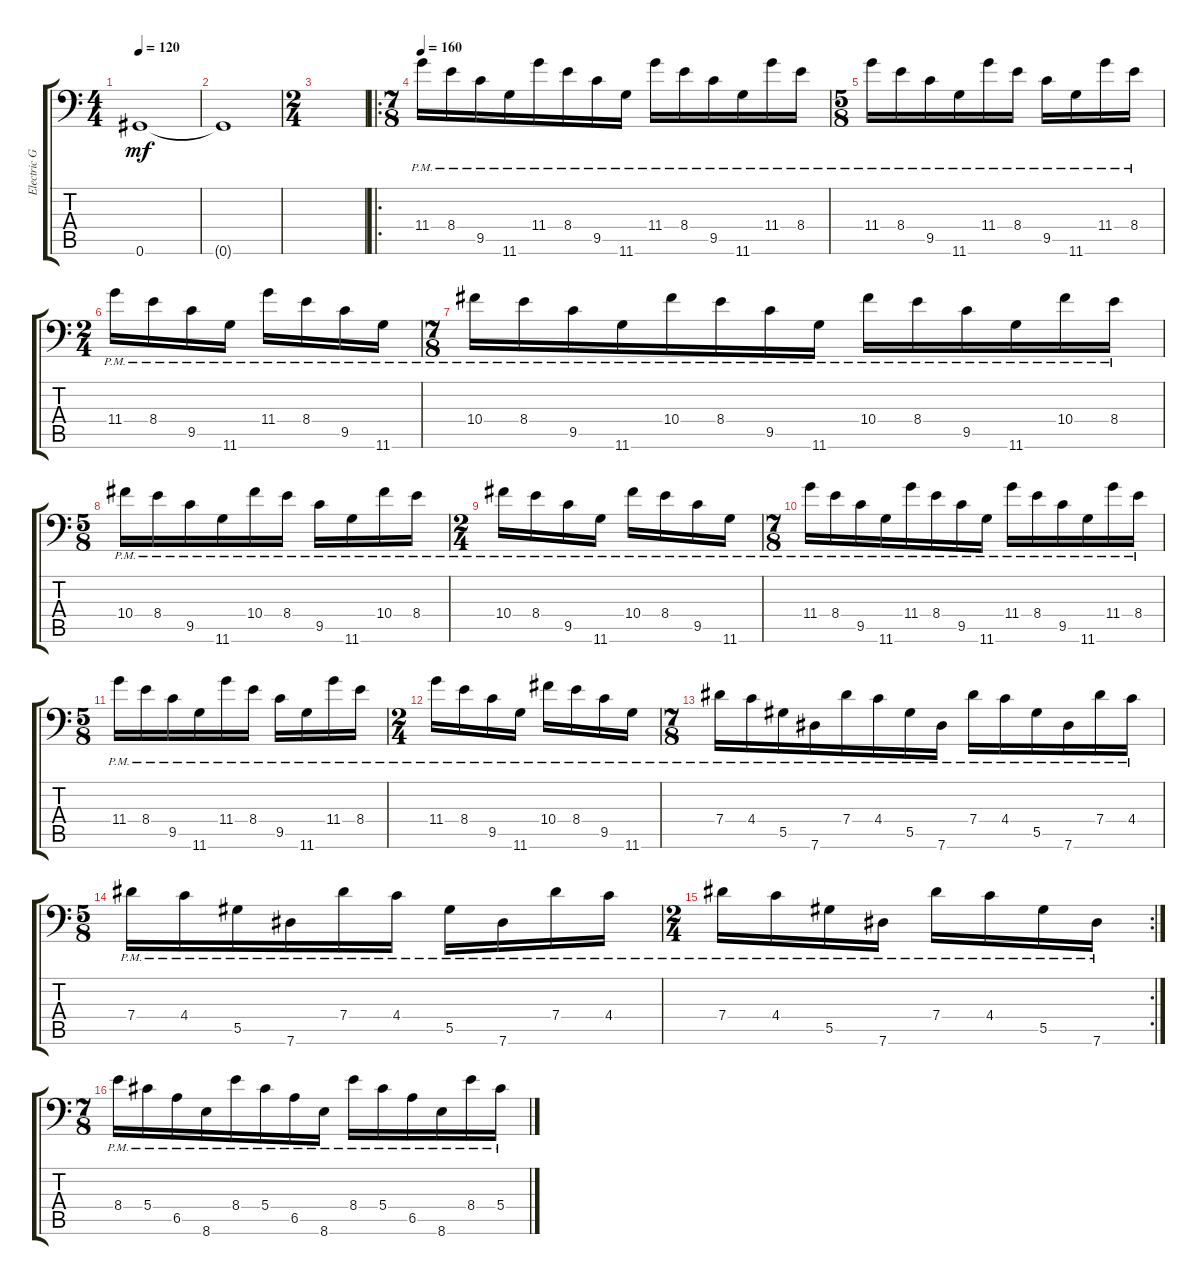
\track ("Electric Guitar 1" "Electric G") {instrument distortionguitar}
\staff {score tabs}
\tuning (Bb3 F3 Db3 Ab2 Eb2 Ab1) {hide}
\ts (4 4)
\tempo 120
\clef f4
\ks c
0.6.1{dy mf} |
0.6{t}.1 |
\ts (2 4)
|
\ro
\ts (7 8)
\tempo 160
11.4{pm}.16 8.4{pm}.16 9.5{pm}.16 11.6{pm}.16 11.4{pm}.16 8.4{pm}.16 9.5{pm}.16 11.6{pm}.16 11.4{pm}.16 8.4{pm}.16 9.5{pm}.16 11.6{pm}.16 11.4{pm}.16 8.4{pm}.16 |
\ts (5 8)
11.4{pm}.16 8.4{pm}.16 9.5{pm}.16 11.6{pm}.16 11.4{pm}.16 8.4{pm}.16 9.5{pm}.16 11.6{pm}.16 11.4{pm}.16 8.4{pm}.16 |
\ts (2 4)
11.4{pm}.16 8.4{pm}.16 9.5{pm}.16 11.6{pm}.16 11.4{pm}.16 8.4{pm}.16 9.5{pm}.16 11.6{pm}.16 |
\ts (7 8)
10.4{pm}.16 8.4{pm}.16 9.5{pm}.16 11.6{pm}.16 10.4{pm}.16 8.4{pm}.16 9.5{pm}.16 11.6{pm}.16 10.4{pm}.16 8.4{pm}.16 9.5{pm}.16 11.6{pm}.16 10.4{pm}.16 8.4{pm}.16 |
\ts (5 8)
10.4{pm}.16 8.4{pm}.16 9.5{pm}.16 11.6{pm}.16 10.4{pm}.16 8.4{pm}.16 9.5{pm}.16 11.6{pm}.16 10.4{pm}.16 8.4{pm}.16 |
\ts (2 4)
10.4{pm}.16 8.4{pm}.16 9.5{pm}.16 11.6{pm}.16 10.4{pm}.16 8.4{pm}.16 9.5{pm}.16 11.6{pm}.16 |
\ts (7 8)
11.4{pm}.16 8.4{pm}.16 9.5{pm}.16 11.6{pm}.16 11.4{pm}.16 8.4{pm}.16 9.5{pm}.16 11.6{pm}.16 11.4{pm}.16 8.4{pm}.16 9.5{pm}.16 11.6{pm}.16 11.4{pm}.16 8.4{pm}.16 |
\ts (5 8)
11.4{pm}.16 8.4{pm}.16 9.5{pm}.16 11.6{pm}.16 11.4{pm}.16 8.4{pm}.16 9.5{pm}.16 11.6{pm}.16 11.4{pm}.16 8.4{pm}.16 |
\ts (2 4)
11.4{pm}.16 8.4{pm}.16 9.5{pm}.16 11.6{pm}.16 10.4{pm}.16 8.4{pm}.16 9.5{pm}.16 11.6{pm}.16 |
\ts (7 8)
7.4{pm}.16 4.4{pm}.16 5.5{pm}.16 7.6{pm}.16 7.4{pm}.16 4.4{pm}.16 5.5{pm}.16 7.6{pm}.16 7.4{pm}.16 4.4{pm}.16 5.5{pm}.16 7.6{pm}.16 7.4{pm}.16 4.4{pm}.16 |
\ts (5 8)
7.4{pm}.16 4.4{pm}.16 5.5{pm}.16 7.6{pm}.16 7.4{pm}.16 4.4{pm}.16 5.5{pm}.16 7.6{pm}.16 7.4{pm}.16 4.4{pm}.16 |
\rc 2
\ts (2 4)
7.4{pm}.16 4.4{pm}.16 5.5{pm}.16 7.6{pm}.16 7.4{pm}.16 4.4{pm}.16 5.5{pm}.16 7.6{pm}.16 |
\ts (7 8)
8.4{pm}.16 5.4{pm}.16 6.5{pm}.16 8.6{pm}.16 8.4{pm}.16 5.4{pm}.16 6.5{pm}.16 8.6{pm}.16 8.4{pm}.16 5.4{pm}.16 6.5{pm}.16 8.6{pm}.16 8.4{pm}.16 5.4{pm}.16
